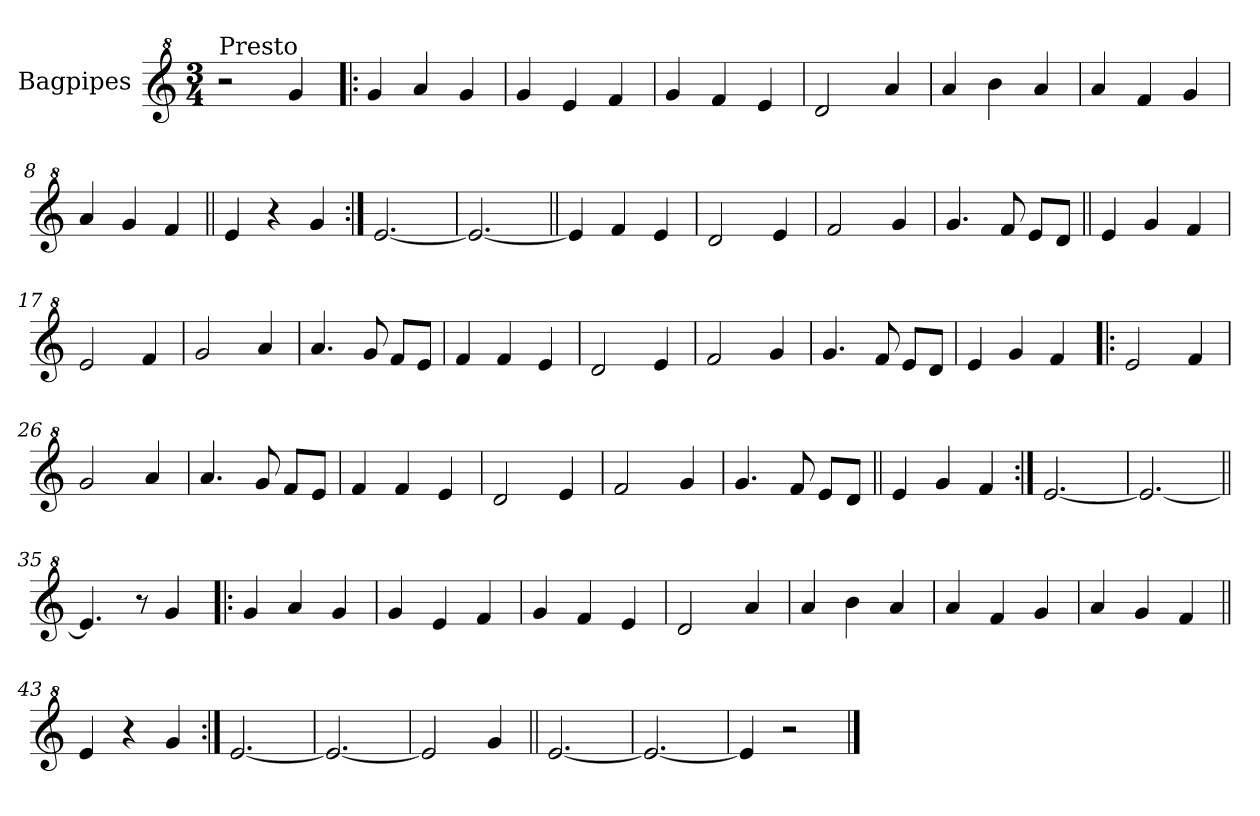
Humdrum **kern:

**kern
*part1
*staff1
*I"Bagpipes
*I'Bag
*clefG^2
*k[]
*C:
*M3/4
=1
!LO:TX:a:t=Presto
2r
4gg/
=2!|:
4gg/
4aa/
4gg/
=3
4gg/
4ee/
4ff/
=4
4gg/
4ff/
4ee/
=5
2dd/
4aa/
=6
4aa/
4bb\
4aa/
=7
4aa/
4ff/
4gg/
=8
4aa/
4gg/
4ff/
=9||
4ee/
4r
4gg/
=10:|!
[2.ee/
=11
2.ee/_
=12||
4ee/]
4ff/
4ee/
!!LO:LB:g=z
=13
2dd/
4ee/
=14
2ff/
4gg/
=15
4.gg/
8ff/
8ee/L
8dd/J
=16||
4ee/
4gg/
4ff/
=17
2ee/
4ff/
=18
2gg/
4aa/
=19
4.aa/
8gg/
8ff/L
8ee/J
=20
4ff/
4ff/
4ee/
=21
2dd/
4ee/
=22
2ff/
4gg/
=23
4.gg/
8ff/
8ee/L
8dd/J
!!LO:LB:g=z
=24
4ee/
4gg/
4ff/
=25!|:
2ee/
4ff/
=26
2gg/
4aa/
=27
4.aa/
8gg/
8ff/L
8ee/J
=28
4ff/
4ff/
4ee/
=29
2dd/
4ee/
=30
2ff/
4gg/
=31
4.gg/
8ff/
8ee/L
8dd/J
=32||
4ee/
4gg/
4ff/
=33:|!
[2.ee/
=34
2.ee/_
!!LO:LB:g=z
=35||
4.ee/]
8r
4gg/
=36!|:
4gg/
4aa/
4gg/
=37
4gg/
4ee/
4ff/
=38
4gg/
4ff/
4ee/
=39
2dd/
4aa/
=40
4aa/
4bb\
4aa/
=41
4aa/
4ff/
4gg/
=42
4aa/
4gg/
4ff/
=43||
4ee/
4r
4gg/
=44:|!
[2.ee/
=45
2.ee/_
!!LO:LB:g=z
=46
2ee/]
4gg/
=47||
[2.ee/
=48
2.ee/_
=49
4ee/]
2r
==
*-
